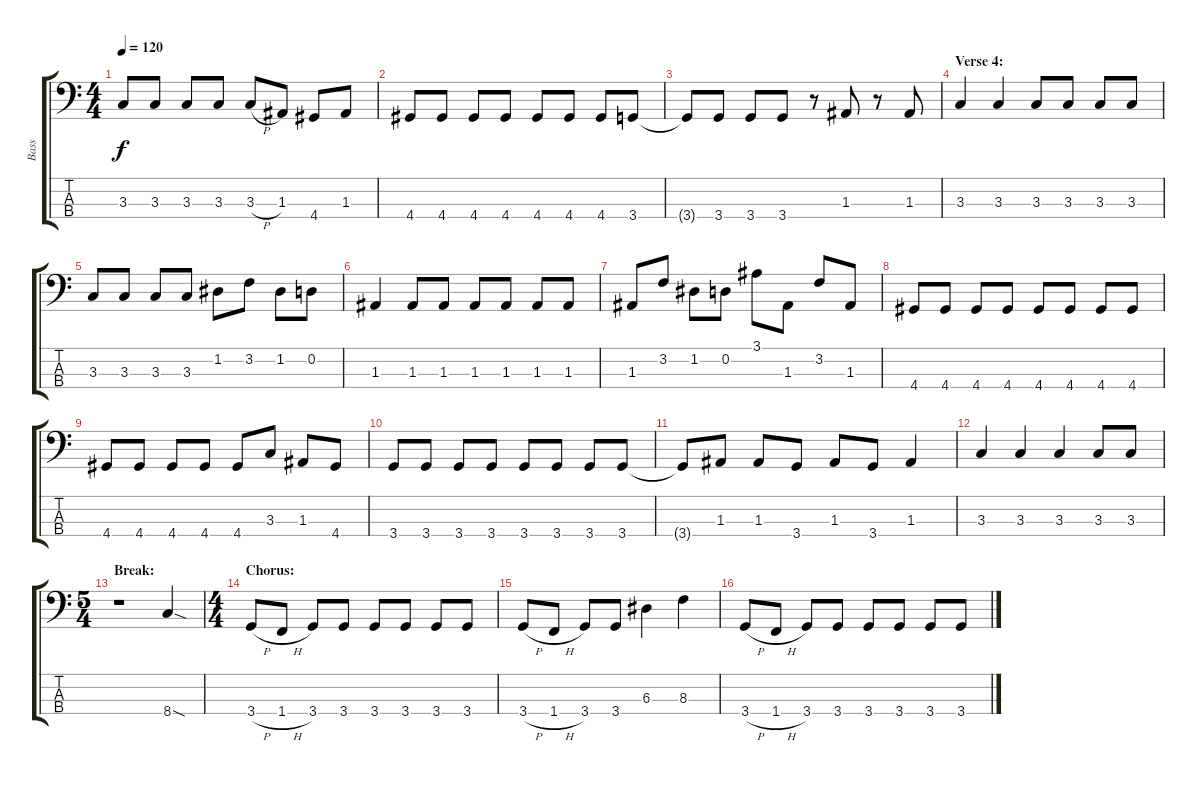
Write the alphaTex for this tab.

\track ("Bass" "Bass") {instrument electricbasspick}
\staff {score tabs}
\tuning (G2 D2 A1 E1) {hide}
\ts (4 4)
\tempo 120
\clef f4
\ks c
3.3.8{dy f} 3.3.8 3.3.8 3.3.8 3.3{h}.8 1.3.8 4.4.8 1.3.8 |
4.4.8 4.4.8 4.4.8 4.4.8 4.4.8 4.4.8 4.4.8 3.4.8 |
3.4{t}.8 3.4.8 3.4.8 3.4.8 r.8 1.3.8 r.8 1.3.8 |
\section ("" "Verse 4:")
3.3.4 3.3.4 3.3.8 3.3.8 3.3.8 3.3.8 |
3.3.8 3.3.8 3.3.8 3.3.8 1.2.8 3.2.8 1.2.8 0.2.8 |
1.3.4 1.3.8 1.3.8 1.3.8 1.3.8 1.3.8 1.3.8 |
1.3.8 3.2.8 1.2.8 0.2.8 3.1.8 1.3.8 3.2.8 1.3.8 |
4.4.8 4.4.8 4.4.8 4.4.8 4.4.8 4.4.8 4.4.8 4.4.8 |
4.4.8 4.4.8 4.4.8 4.4.8 4.4.8 3.3.8 1.3.8 4.4.8 |
3.4.8 3.4.8 3.4.8 3.4.8 3.4.8 3.4.8 3.4.8 3.4.8 |
3.4{t}.8 1.3.8 1.3.8 3.4.8 1.3.8 3.4.8 1.3.4 |
3.3.4 3.3.4 3.3.4 3.3.8 3.3.8 |
\ts (5 4)
\section ("" "Break:")
r.1 8.4{sod}.4 |
\ts (4 4)
\section ("" "Chorus:")
3.4{h}.8 1.4{h}.8 3.4.8 3.4.8 3.4.8 3.4.8 3.4.8 3.4.8 |
3.4{h}.8 1.4{h}.8 3.4.8 3.4.8 6.3.4 8.3.4 |
3.4{h}.8 1.4{h}.8 3.4.8 3.4.8 3.4.8 3.4.8 3.4.8 3.4.8
